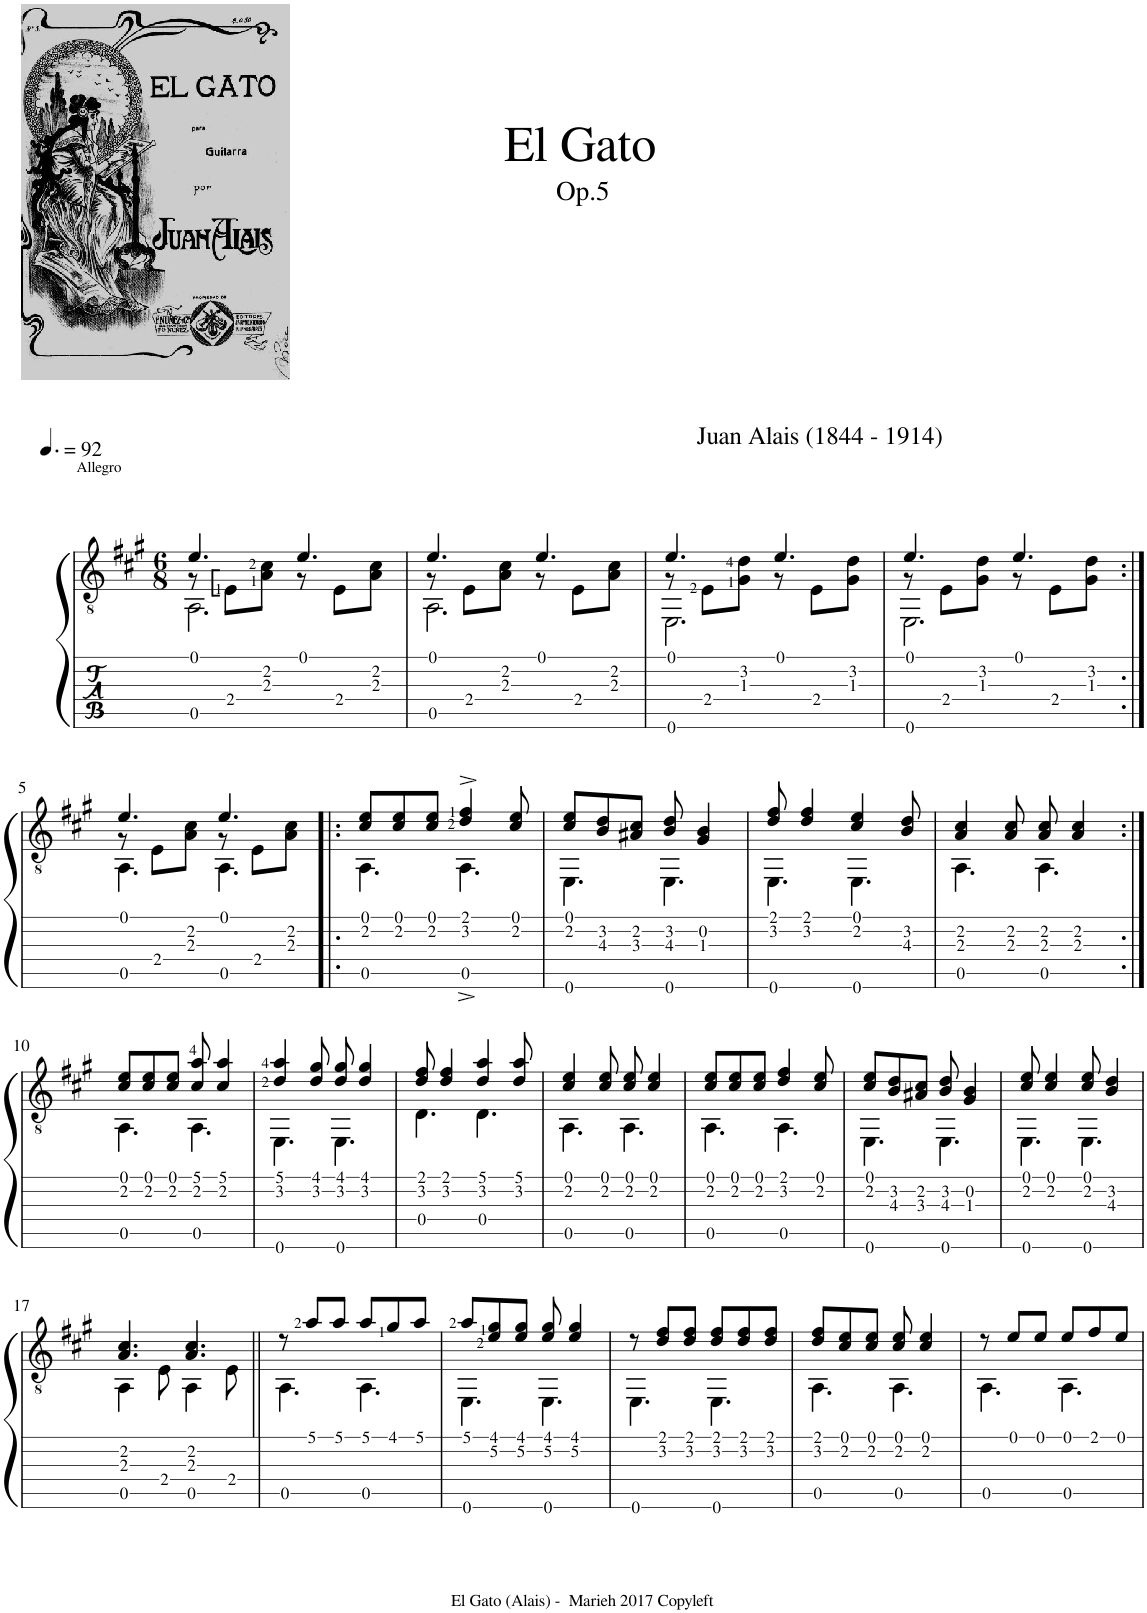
**kern	**kern
*part2	*part1
*staff2	*staff1
*I"Guitare classique [Tablature]	*I"Guitare classique
*stria6	*stria5
*	*clefGv2
*k[f#c#g#]	*k[f#c#g#]
*M6/8	*M6/8
*MM138	*MM138
=1	=1
*^	*^
*	*^	*	*^
4.e	8r	2.AA	4.e/	8r	2.AA\
.	8EL	.	.	8E:\L	.
.	8A\ 8c#\J	.	.	8A\ 8c#\J	.
4.e	8r	.	4.e/	8r	.
.	8EL	.	.	8E\L	.
.	8A\ 8c#\J	.	.	8A\ 8c#\J	.
=2	=2	=2	=2	=2	=2
4.e	8r	2.AA	4.e/	8r	2.AA\
.	8EL	.	.	8E\L	.
.	8A\ 8c#\J	.	.	8A\ 8c#\J	.
4.e	8r	.	4.e/	8r	.
.	8EL	.	.	8E\L	.
.	8A\ 8c#\J	.	.	8A\ 8c#\J	.
=3	=3	=3	=3	=3	=3
4.e	8r	2.EE	4.e/	8r	2.EE\
.	8EL	.	.	8E\L	.
.	8G#\ 8d\J	.	.	8G#\ 8d\J	.
4.e	8r	.	4.e/	8r	.
.	8EL	.	.	8E\L	.
.	8G#\ 8d\J	.	.	8G#\ 8d\J	.
=4	=4	=4	=4	=4	=4
4.e	8r	2.EE	4.e/	8r	2.EE\
.	8EL	.	.	8E\L	.
.	8G#\ 8d\J	.	.	8G#\ 8d\J	.
4.e	8r	.	4.e/	8r	.
.	8EL	.	.	8E\L	.
.	8G#\ 8d\J	.	.	8G#\ 8d\J	.
!!LO:LB:g=z	!!	!!
=5:|!	=5:|!	=5:|!	=5:|!	=5:|!	=5:|!
4.e	8r	4.AA	4.e/	8r	4.AA\
.	8EL	.	.	8E\L	.
.	8A\ 8c#\J	.	.	8A\ 8c#\J	.
4.e	8r	4.AA	4.e/	8r	4.AA\
.	8EL	.	.	8E\L	.
.	8A\ 8c#\J	.	.	8A\ 8c#\J	.
*	*v	*v	*	*	*
*	*	*	*v	*v
=6!|:	=6!|:	=6!|:	=6!|:
8c#\ 8e\L	4.AA	8c#/ 8e/L	4.AA\
8c#\ 8e\	.	8c#/ 8e/	.
8c#\ 8e\J	.	8c#/ 8e/J	.
4d^ 4f#^	4.AA	4d/^ 4f#/^	4.AA\
8c# 8e	.	8c#/ 8e/	.
=7	=7	=7	=7
8c#\ 8e\L	4.EE	8c#/ 8e/L	4.EE\
8B\ 8d\	.	8B/ 8d/	.
8A#X\ 8c#\J	.	8A#X/ 8c#/J	.
8B 8d	4.EE	8B/ 8d/	4.EE\
4G# 4B	.	4G#/ 4B/	.
=8	=8	=8	=8
8d 8f#	4.EE	8d/ 8f#/	4.EE\
4d 4f#	.	4d/ 4f#/	.
4c# 4e	4.EE	4c#/ 4e/	4.EE\
8B 8d	.	8B/ 8d/	.
=9	=9	=9	=9
4A 4c#	4.AA	4A/ 4c#/	4.AA\
8A 8c#	.	8A/ 8c#/	.
8A 8c#	4.AA	8A/ 8c#/	4.AA\
4A 4c#	.	4A/ 4c#/	.
!!LO:LB:g=z	!!
=10:|!	=10:|!	=10:|!	=10:|!
8c#\ 8e\L	4.AA	8c#/ 8e/L	4.AA\
8c#\ 8e\	.	8c#/ 8e/	.
8c#\ 8e\J	.	8c#/ 8e/J	.
8c# 8a	4.AA	8c#/ 8a/	4.AA\
4c# 4a	.	4c#/ 4a/	.
=11	=11	=11	=11
4d 4a	4.EE	4d/ 4a/	4.EE\
8d 8g#	.	8d/ 8g#/	.
8d 8g#	4.EE	8d/ 8g#/	4.EE\
4d 4g#	.	4d/ 4g#/	.
=12	=12	=12	=12
8d 8f#	4.D	8d/ 8f#/	4.D\
4d 4f#	.	4d/ 4f#/	.
4d 4a	4.D	4d/ 4a/	4.D\
8d 8a	.	8d/ 8a/	.
=13	=13	=13	=13
4c# 4e	4.AA	4c#/ 4e/	4.AA\
8c# 8e	.	8c#/ 8e/	.
8c# 8e	4.AA	8c#/ 8e/	4.AA\
4c# 4e	.	4c#/ 4e/	.
=14	=14	=14	=14
8c#\ 8e\L	4.AA	8c#/ 8e/L	4.AA\
8c#\ 8e\	.	8c#/ 8e/	.
8c#\ 8e\J	.	8c#/ 8e/J	.
4d 4f#	4.AA	4d/ 4f#/	4.AA\
8c# 8e	.	8c#/ 8e/	.
=15	=15	=15	=15
8c#\ 8e\L	4.EE	8c#/ 8e/L	4.EE\
8B\ 8d\	.	8B/ 8d/	.
8A#X\ 8c#\J	.	8A#X/ 8c#/J	.
8B 8d	4.EE	8B/ 8d/	4.EE\
4G# 4B	.	4G#/ 4B/	.
=16	=16	=16	=16
8c# 8e	4.EE	8c#/ 8e/	4.EE\
4c# 4e	.	4c#/ 4e/	.
8c# 8e	4.EE	8c#/ 8e/	4.EE\
4B 4d	.	4B/ 4d/	.
!!LO:LB:g=z	!!
=17	=17	=17	=17
4.A 4.c#	4AA	4.A/ 4.c#/	4AA\
.	8E	.	8E\
4.A 4.c#	4AA	4.A/ 4.c#/	4AA\
.	8E	.	8E\
=18||	=18||	=18||	=18||
8r	4.AA	8r	4.AA\
8aL	.	8a/L	.
8aJ	.	8a/J	.
8aL	4.AA	8a/L	4.AA\
8g#	.	8g#/	.
8aJ	.	8a/J	.
=19	=19	=19	=19
8aL	4.EE	8a/L	4.EE\
8e\ 8g#\	.	8e/ 8g#/	.
8e\ 8g#\J	.	8e/ 8g#/J	.
8e 8g#	4.EE	8e/ 8g#/	4.EE\
4e 4g#	.	4e/ 4g#/	.
=20	=20	=20	=20
8r	4.EE	8r	4.EE\
8d\ 8f#\L	.	8d/ 8f#/L	.
8d\ 8f#\J	.	8d/ 8f#/J	.
8d\ 8f#\L	4.EE	8d/ 8f#/L	4.EE\
8d\ 8f#\	.	8d/ 8f#/	.
8d\ 8f#\J	.	8d/ 8f#/J	.
=21	=21	=21	=21
8d\ 8f#\L	4.AA	8d/ 8f#/L	4.AA\
8c#\ 8e\	.	8c#/ 8e/	.
8c#\ 8e\J	.	8c#/ 8e/J	.
8c# 8e	4.AA	8c#/ 8e/	4.AA\
4c# 4e	.	4c#/ 4e/	.
=22	=22	=22	=22
8r	4.AA	8r	4.AA\
8eL	.	8e/L	.
8eJ	.	8e/J	.
8eL	4.AA	8e/L	4.AA\
8f#	.	8f#/	.
8eJ	.	8e/J	.
*v	*v	*	*
*	*v	*v
=	=
*-	*-
